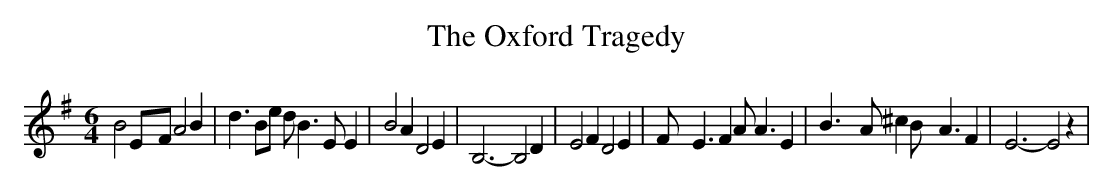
X:1
T:The Oxford Tragedy
M:6/4
L:1/4
K:G
 B2E/2-F/2 A2 B| d3/2 B/2e/2 d/2 B3/2 E/2 E| B2 A D2 E| B,3- B,2 D|\
 E2 F D2 E| F/2- E3/2 F A/2 A3/2 E| B3/2- A/2 ^c B/2- A3/2 F| E3- E2 z|\
